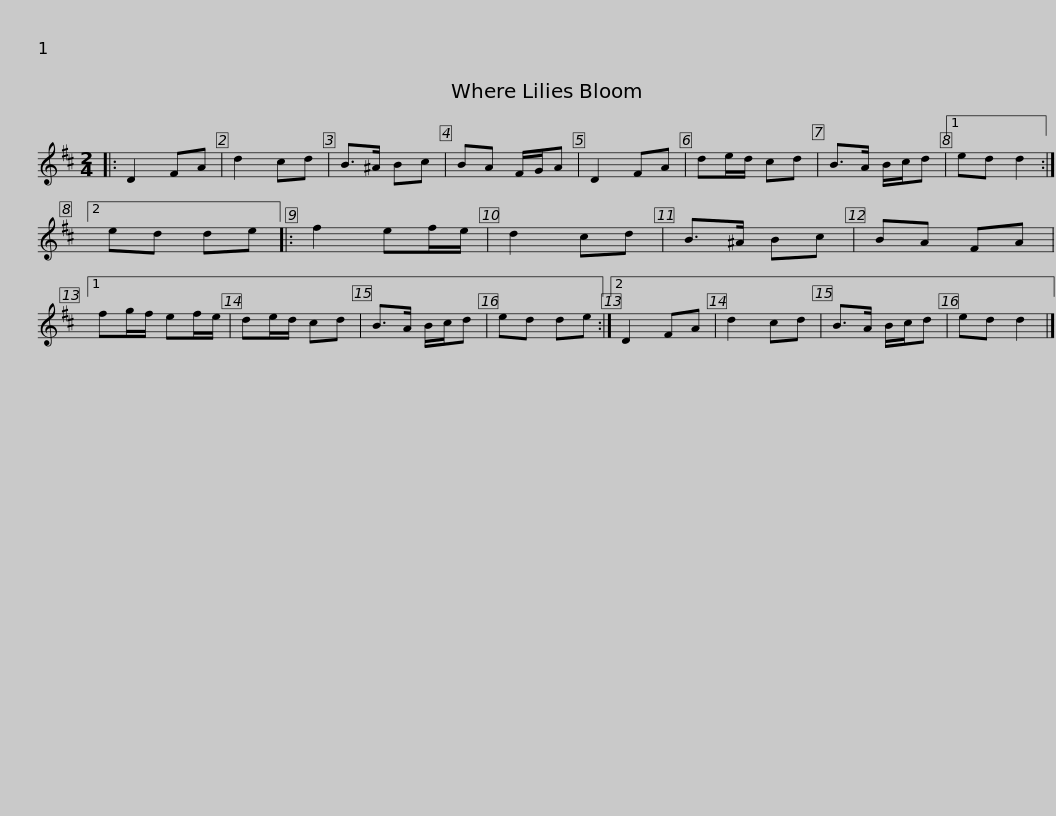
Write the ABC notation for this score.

X:1
L:1/8
M:2/4
I:linebreak $
K:D
V:1 treble
V:1
|: D2 FA | d2 cd | B>^A Bc | BA F/G/A | D2 FA | %5
 de/d/ cd | B>A B/c/d |1 ed d2 :|2 ed de |: f2 ef/e/ |$ %10
 d2 cd | B>^A Bc | BA FA |1 fg/f/ ef/e/ | de/d/ cd | %15
 B>A B/c/d | ed de :|2 D2 FA | d2 cd | B>A B/c/d |$ %20
 ed d2 |] %21
